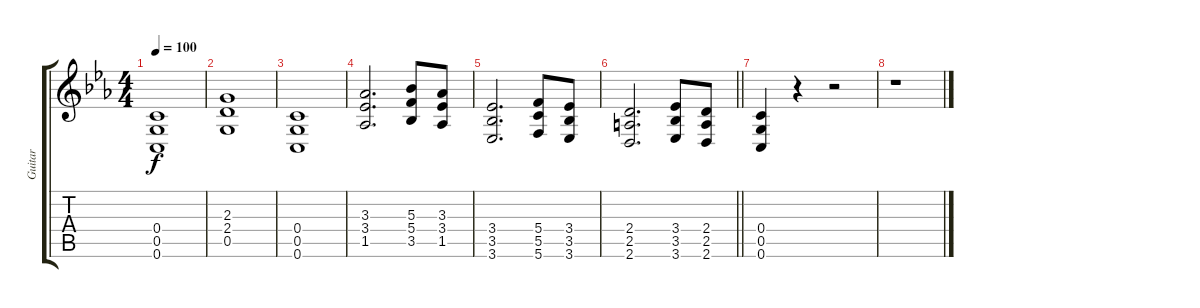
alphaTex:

\track ("Guitar" "Guitar") {instrument distortionguitar}
\staff {score tabs}
\tuning (D4 A3 F3 C3 G2 C2) {hide}
\ts (4 4)
\tempo 100
\clef g2
\ks eb
(0.4 0.5 0.6).1{dy f} |
(2.3 2.4 0.5).1 |
(0.4 0.5 0.6).1 |
(3.3 3.4 1.5).2{d} (5.3 5.4 3.5).8 (3.3 3.4 1.5).8 |
(3.4 3.5 3.6).2{d} (5.4 5.5 5.6).8 (3.4 3.5 3.6).8 |
\barLineRight lightlight
(2.4 2.5 2.6).2{d} (3.4 3.5 3.6).8 (2.4 2.5 2.6).8 |
(0.4 0.5 0.6).4 r.4 r.2 |
r.1
